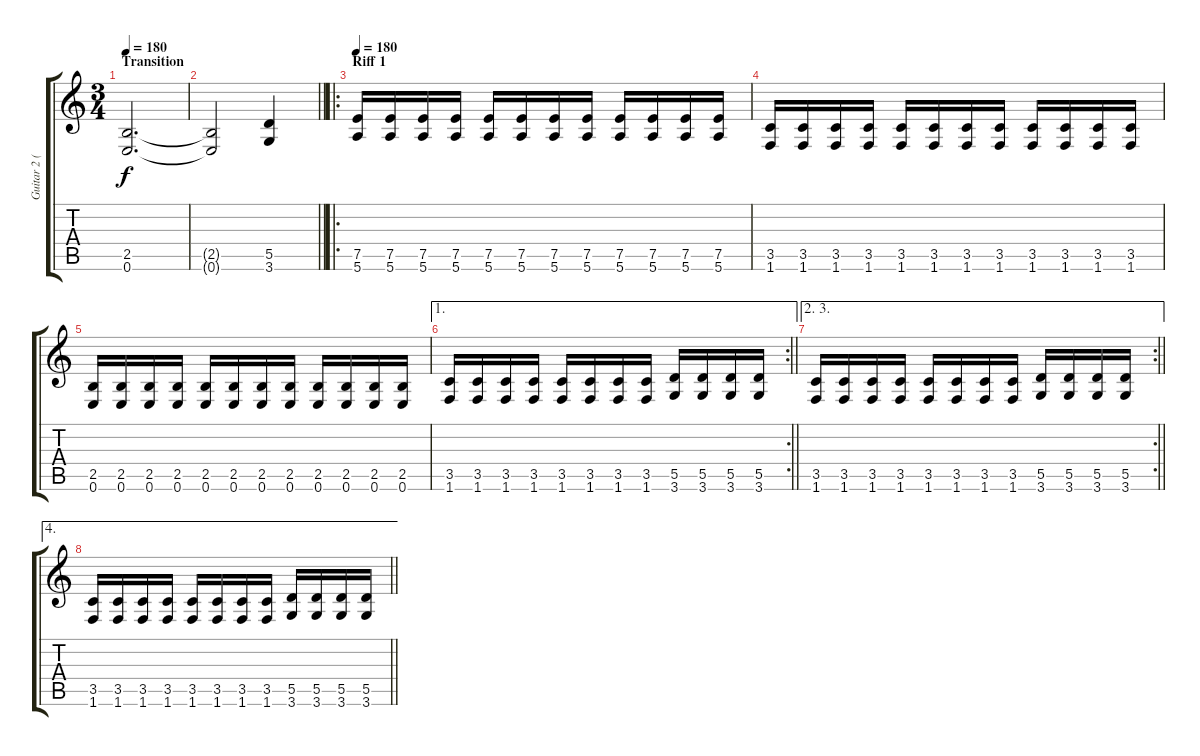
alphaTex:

\track ("Guitar 2 (Rhythm)" "Guitar 2 (") {instrument distortionguitar}
\staff {score tabs}
\tuning (E4 B3 G3 D3 A2 E2) {hide}
\ts (3 4)
\section ("" "Transition")
\tempo 180
\clef g2
\ks c
(2.5 0.6).2{d dy f} |
\barLineRight lightlight
(2.5{t} 0.6{t}).2 (5.5 3.6).4 |
\ro
\section ("" "Riff 1")
\tempo 180
(7.5 5.6).16{volume 10} (7.5 5.6).16 (7.5 5.6).16 (7.5 5.6).16 (7.5 5.6).16 (7.5 5.6).16 (7.5 5.6).16 (7.5 5.6).16 (7.5 5.6).16 (7.5 5.6).16 (7.5 5.6).16 (7.5 5.6).16 |
(3.5 1.6).16 (3.5 1.6).16 (3.5 1.6).16 (3.5 1.6).16 (3.5 1.6).16 (3.5 1.6).16 (3.5 1.6).16 (3.5 1.6).16 (3.5 1.6).16 (3.5 1.6).16 (3.5 1.6).16 (3.5 1.6).16 |
(2.5 0.6).16 (2.5 0.6).16 (2.5 0.6).16 (2.5 0.6).16 (2.5 0.6).16 (2.5 0.6).16 (2.5 0.6).16 (2.5 0.6).16 (2.5 0.6).16 (2.5 0.6).16 (2.5 0.6).16 (2.5 0.6).16 |
\ae 1
\rc 2
\barLineRight lightlight
(3.5 1.6).16 (3.5 1.6).16 (3.5 1.6).16 (3.5 1.6).16 (3.5 1.6).16 (3.5 1.6).16 (3.5 1.6).16 (3.5 1.6).16 (5.5 3.6).16 (5.5 3.6).16 (5.5 3.6).16 (5.5 3.6).16 |
\ae (2 3)
\rc 2
\barLineRight lightlight
(3.5 1.6).16 (3.5 1.6).16 (3.5 1.6).16 (3.5 1.6).16 (3.5 1.6).16 (3.5 1.6).16 (3.5 1.6).16 (3.5 1.6).16 (5.5 3.6).16 (5.5 3.6).16 (5.5 3.6).16 (5.5 3.6).16 |
\ae 4
\barLineRight lightlight
(3.5 1.6).16 (3.5 1.6).16 (3.5 1.6).16 (3.5 1.6).16 (3.5 1.6).16 (3.5 1.6).16 (3.5 1.6).16 (3.5 1.6).16 (5.5 3.6).16 (5.5 3.6).16 (5.5 3.6).16 (5.5 3.6).16
